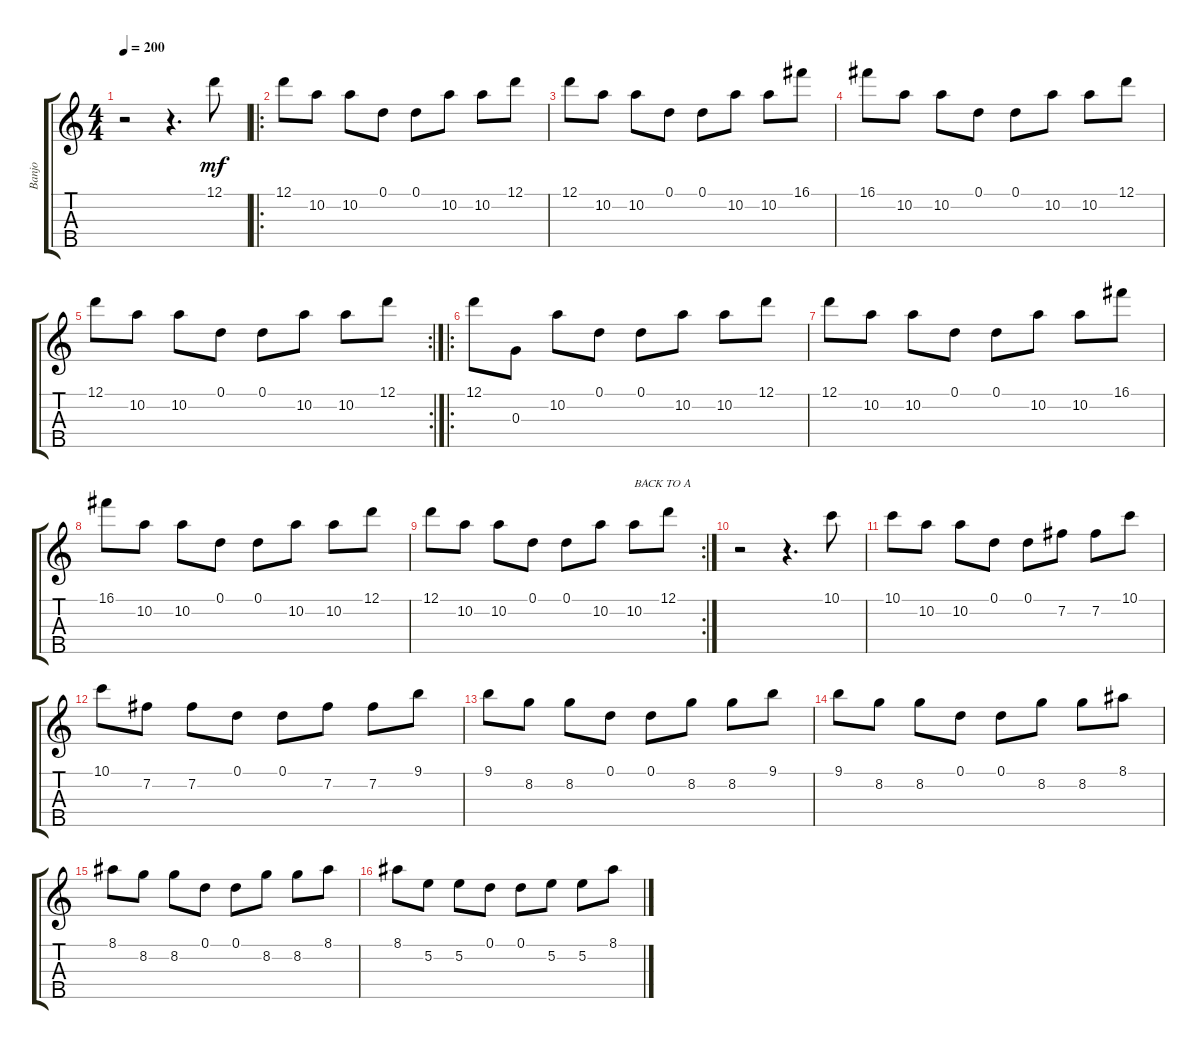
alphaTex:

\track ("Banjo" "Banjo") {instrument banjo}
\staff {score tabs}
\tuning (D4 B3 G3 D3 D4) {hide}
\displaytranspose 12
\ts (4 4)
\tempo 200
\clef g2
\ks c
r.2{dy mf instrument banjo} r.4{d} 12.1.8 |
\ro
\section ("" "")
12.1.8 10.2.8 10.2.8 0.1.8 0.1.8 10.2.8 10.2.8 12.1.8 |
12.1.8 10.2.8 10.2.8 0.1.8 0.1.8 10.2.8 10.2.8 16.1.8 |
16.1.8 10.2.8 10.2.8 0.1.8 0.1.8 10.2.8 10.2.8 12.1.8 |
\rc 2
12.1.8 10.2.8 10.2.8 0.1.8 0.1.8 10.2.8 10.2.8 12.1.8 |
\ro
\section ("" "")
12.1.8 0.3.8 10.2.8 0.1.8 0.1.8 10.2.8 10.2.8 12.1.8 |
12.1.8 10.2.8 10.2.8 0.1.8 0.1.8 10.2.8 10.2.8 16.1.8 |
16.1.8 10.2.8 10.2.8 0.1.8 0.1.8 10.2.8 10.2.8 12.1.8 |
\rc 2
12.1.8 10.2.8 10.2.8 0.1.8 0.1.8 10.2.8 10.2.8{txt "BACK TO A"} 12.1.8 |
\section ("" "")
r.2 r.4{d} 10.1.8 |
10.1.8 10.2.8 10.2.8 0.1.8 0.1.8 7.2.8 7.2.8 10.1.8 |
10.1.8 7.2.8 7.2.8 0.1.8 0.1.8 7.2.8 7.2.8 9.1.8 |
9.1.8 8.2.8 8.2.8 0.1.8 0.1.8 8.2.8 8.2.8 9.1.8 |
9.1.8 8.2.8 8.2.8 0.1.8 0.1.8 8.2.8 8.2.8 8.1.8 |
8.1.8 8.2.8 8.2.8 0.1.8 0.1.8 8.2.8 8.2.8 8.1.8 |
8.1.8 5.2.8 5.2.8 0.1.8 0.1.8 5.2.8 5.2.8 8.1.8
